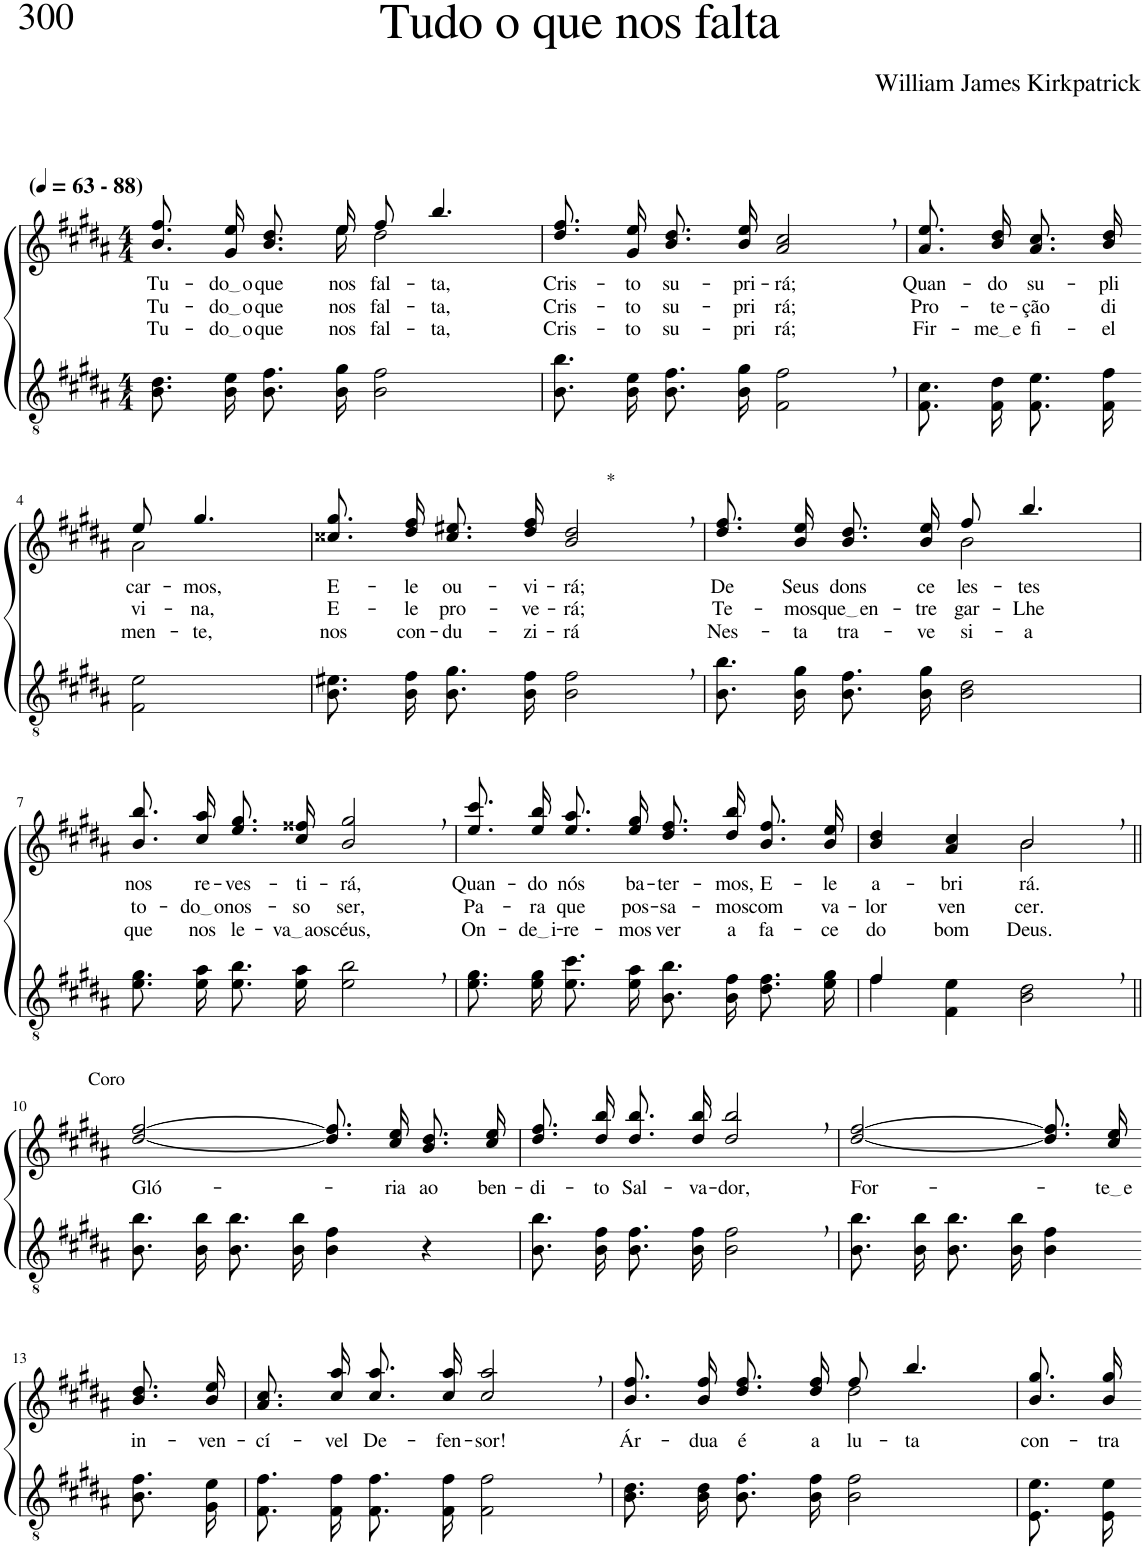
**kern	**kern	**text	**text	**text
*part2	*part1	*part1	*part1	*part1
*staff2	*staff1	*staff1	*staff1	*staff1
*I"Parte III e IV	*I"Parte I e II	*	*	*
*clefGv2	*clefG2	*	*	*
*Trd5c9	*Trd5c9	*	*	*
*k[f#c#g#d#a#]	*k[f#c#g#d#a#]	*	*	*
*M4/4	*M4/4	*	*	*
*MM63	*MM63	*	*	*
=1	=1	=1	=1	=1
*	*^	*	*	*
!	!LO:TX:a:B:t=(	!	!	!	!
!	!LO:TX:a:B:t=- 88)	!	!	!	!
!	!	!	!LO:LY:b	!LO:LY:b	!LO:LY:b
8.B\ 8.d#\L	4..ryy	8.b\ 8.ff#\L	Tu-	Tu-	Tu-
!	!	!	!LO:LY:b	!LO:LY:b	!LO:LY:b
16B\ 16e\Jk	.	16g#\ 16ee\Jk	do o	do o	do o
!	!	!	!LO:LY:b	!LO:LY:b	!LO:LY:b
8.B\ 8.f#\L	.	8.b\ 8.dd#\L	que	que	que
!	!	!	!LO:LY:b	!LO:LY:b	!LO:LY:b
16B\ 16g#\Jk	16ee\	16ee\Jk	nos	nos	nos
!	!	!	!LO:LY:b	!LO:LY:b	!LO:LY:b
2B\ 2f#\	2dd#\	8ff#/	fal-	fal-	fal-
!	!	!	!LO:LY:b	!LO:LY:b	!LO:LY:b
.	.	4.bb/	-ta,	-ta,	-ta,
=2	=2	=2	=2	=2	=2
!	!	!	!LO:LY:b	!LO:LY:b	!LO:LY:b
*	*v	*v	*	*	*
8.B\ 8.b\L	8.dd#\ 8.ff#\L	Cris-	Cris-	Cris-
!	!	!LO:LY:b	!LO:LY:b	!LO:LY:b
16B\ 16e\Jk	16g#\ 16ee\Jk	-to	-to	-to
!	!	!LO:LY:b	!LO:LY:b	!LO:LY:b
8.B\ 8.f#\L	8.b\ 8.dd#\L	su-	su-	su-
!	!	!LO:LY:b	!LO:LY:b	!LO:LY:b
16B\ 16g#\Jk	16b\ 16ee\Jk	-pri-	-pri	-pri
!	!	!LO:LY:b	!LO:LY:b	!LO:LY:b
2F#\, 2f#\,	2a#/, 2cc#/,	-rá;	rá;	rá;
=3	=3	=3	=3	=3
!	!	!LO:LY:b	!LO:LY:b	!LO:LY:b
8.F#/ 8.c#/L	8.a#\ 8.ee\L	Quan-	Pro-	Fir-
!	!	!LO:LY:b	!LO:LY:b	!LO:LY:b
16F#/ 16d#/Jk	16b\ 16dd#\Jk	-do	-te-	me e
!	!	!LO:LY:b	!LO:LY:b	!LO:LY:b
8.F#\ 8.e\L	8.a#\ 8.cc#\L	su-	-ção	fi-
!	!	!LO:LY:b	!LO:LY:b	!LO:LY:b
16F#\ 16f#\Jk	16b\ 16dd#\Jk	-pli-	di-	-el-
!!LO:LB:g=z
=4-	=4-	=4-	=4-	=4-
*	*^	*	*	*
!	!	!	!LO:LY:b	!LO:LY:b	!LO:LY:b
2F#\ 2e\	8ee/	2a#\	-car-	-vi-	-men-
!	!	!	!LO:LY:b	!LO:LY:b	!LO:LY:b
.	4.gg#/	.	-mos,	-na,	-te,
*	*v	*v	*	*	*
=5	=5	=5	=5	=5
!	!	!LO:LY:b	!LO:LY:b	!LO:LY:b
8.B\ 8.e#X\L	8.cc##X\ 8.gg#\L	E-	E-	nos
!	!	!LO:LY:b	!LO:LY:b	!LO:LY:b
16B\ 16f#\Jk	16dd#\ 16ff#\Jk	-le	-le	con-
!	!	!LO:LY:b	!LO:LY:b	!LO:LY:b
8.B\ 8.g#\L	8.cc##\ 8.ee#X\L	ou-	pro-	-du-
!	!	!LO:LY:b	!LO:LY:b	!LO:LY:b
16B\ 16f#\Jk	16dd#\ 16ff#\Jk	-vi-	-ve-	-zi-
!	!LO:TX:a:t=*	!	!	!
!	!	!LO:LY:b	!LO:LY:b	!LO:LY:b
2B\, 2f#\,	2b/, 2dd#/,	-rá;	-rá;	-rá
=6	=6	=6	=6	=6
!	!	!LO:LY:b	!LO:LY:b	!LO:LY:b
*	*^	*	*	*
8.B\ 8.b\L	8.dd#\ 8.ff#\L	2ryy	De	Te-	Nes-
!	!	!	!LO:LY:b	!LO:LY:b	!LO:LY:b
16B\ 16g#\Jk	16b\ 16ee\Jk	.	Seus	-mos	-ta
!	!	!	!LO:LY:b	!LO:LY:b	!LO:LY:b
8.B\ 8.f#\L	8.b\ 8.dd#\L	.	dons	que en	tra-
!	!	!	!LO:LY:b	!LO:LY:b	!LO:LY:b
16B\ 16g#\Jk	16b\ 16ee\Jk	.	ce-	-tre-	-ve-
!	!	!	!LO:LY:b	!LO:LY:b	!LO:LY:b
2B\ 2d#\	8ff#/	2b\	-les-	-gar-	-si-
!	!	!	!LO:LY:b	!LO:LY:b	!LO:LY:b
.	4.bb/	.	-tes	-Lhe	-a
*	*v	*v	*	*	*
!!LO:LB:g=z
=7	=7	=7	=7	=7
!	!	!LO:LY:b	!LO:LY:b	!LO:LY:b
8.e\ 8.g#\L	8.b\ 8.bb\L	nos	to-	que
!	!	!LO:LY:b	!LO:LY:b	!LO:LY:b
16e\ 16a#\Jk	16cc#\ 16aa#\Jk	re-	do o	nos
!	!	!LO:LY:b	!LO:LY:b	!LO:LY:b
8.e\ 8.b\L	8.ee\ 8.gg#\L	-ves-	nos-	le-
!	!	!LO:LY:b	!LO:LY:b	!LO:LY:b
16e\ 16a#\Jk	16cc#\ 16ff##X\Jk	-ti-	-so	va aos
!	!	!LO:LY:b	!LO:LY:b	!LO:LY:b
2e\, 2b\,	2b/, 2gg#/,	-rá,	ser,	céus,
=8	=8	=8	=8	=8
!	!	!LO:LY:b	!LO:LY:b	!LO:LY:b
8.e\ 8.g#\L	8.ee\ 8.ccc#\L	Quan-	Pa-	On-
!	!	!LO:LY:b	!LO:LY:b	!LO:LY:b
16e\ 16g#\Jk	16ee\ 16bb\Jk	-do	-ra	de i
!	!	!LO:LY:b	!LO:LY:b	!LO:LY:b
8.e\ 8.cc#\L	8.ee\ 8.aa#\L	nós	que	-re-
!	!	!LO:LY:b	!LO:LY:b	!LO:LY:b
16e\ 16a#\Jk	16ee\ 16gg#\Jk	ba-	pos-	-mos
!	!	!LO:LY:b	!LO:LY:b	!LO:LY:b
8.B\ 8.b\L	8.dd#\ 8.ff#\L	-ter-	-sa-	ver
!	!	!LO:LY:b	!LO:LY:b	!LO:LY:b
16B\ 16f#\Jk	16dd#\ 16bb\Jk	-mos,	-mos	a
!	!	!LO:LY:b	!LO:LY:b	!LO:LY:b
8.d#\ 8.f#\L	8.b\ 8.ff#\L	E-	com	fa-
!	!	!LO:LY:b	!LO:LY:b	!LO:LY:b
16e\ 16g#\Jk	16b\ 16ee\Jk	-le	va-	-ce
=9	=9	=9	=9	=9
*^	*	*	*	*
!	!	!	!LO:LY:b	!LO:LY:b	!LO:LY:b
*	*	*^	*	*	*
4f#/	4f#\	4b/ 4dd#/	2ryy	a-	-lor	do
!	!	!	!	!LO:LY:b	!LO:LY:b	!LO:LY:b
2.ryy	4F#\ 4e\	4a#/ 4cc#/	.	-bri-	ven-	bom
!	!	!	!	!LO:LY:b	!LO:LY:b	!LO:LY:b
.	2B\ 2d#\	2b,/	2b\	-rá.	-cer.	Deus.
!!LO:LB:g=z
=10||	=10||	=10||	=10||	=10||	=10||	=10||
!	!	!LO:TX:a:t=Coro	!	!	!	!
!	!	!	!	!LO:LY:b	!	!
*v	*v	*	*	*	*	*
*	*v	*v	*	*	*
8.B\ 8.b\L	[2dd#/ [2ff#/	Gló-	.	.
16B\ 16b\Jk	.	.	.	.
8.B\ 8.b\L	.	.	.	.
16B\ 16b\Jk	.	.	.	.
4B\ 4f#\	8.dd#]\ 8.ff#]\L	.	.	.
!	!	!LO:LY:b	!	!
.	16cc#\ 16ee\Jk	-ria	.	.
!	!	!LO:LY:b	!	!
4r	8.b\ 8.dd#\L	ao	.	.
!	!	!LO:LY:b	!	!
.	16cc#\ 16ee\Jk	ben-	.	.
=11	=11	=11	=11	=11
!	!	!LO:LY:b	!	!
8.B\ 8.b\L	8.dd#\ 8.ff#\L	-di-	.	.
!	!	!LO:LY:b	!	!
16B\ 16f#\Jk	16dd#\ 16bb\Jk	-to	.	.
!	!	!LO:LY:b	!	!
8.B\ 8.f#\L	8.dd#\ 8.bb\L	Sal-	.	.
!	!	!LO:LY:b	!	!
16B\ 16f#\Jk	16dd#\ 16bb\Jk	-va-	.	.
!	!	!LO:LY:b	!	!
2B\, 2f#\,	2dd#/, 2bb/,	-dor,	.	.
=12	=12	=12	=12	=12
!	!	!LO:LY:b	!	!
8.B\ 8.b\L	[2dd#/ [2ff#/	For-	.	.
16B\ 16b\Jk	.	.	.	.
8.B\ 8.b\L	.	.	.	.
16B\ 16b\Jk	.	.	.	.
4B\ 4f#\	8.dd#]\ 8.ff#]\L	.	.	.
!	!	!LO:LY:b	!	!
.	16cc#\ 16ee\Jk	te e	.	.
!!LO:LB:g=z
=13-	=13-	=13-	=13-	=13-
!	!	!LO:LY:b	!	!
8.B\ 8.f#\L	8.b\ 8.dd#\L	in-	.	.
!	!	!LO:LY:b	!	!
16G#\ 16e\Jk	16b\ 16ee\Jk	-ven-	.	.
=14	=14	=14	=14	=14
!	!	!LO:LY:b	!	!
8.F#\ 8.f#\L	8.a#\ 8.cc#\L	-cí-	.	.
!	!	!LO:LY:b	!	!
16F#\ 16f#\Jk	16cc#\ 16aa#\Jk	-vel	.	.
!	!	!LO:LY:b	!	!
8.F#\ 8.f#\L	8.cc#\ 8.aa#\L	De-	.	.
!	!	!LO:LY:b	!	!
16F#\ 16f#\Jk	16cc#\ 16aa#\Jk	-fen-	.	.
!	!	!LO:LY:b	!	!
2F#\, 2f#\,	2cc#/, 2aa#/,	-sor!	.	.
=15	=15	=15	=15	=15
!	!	!LO:LY:b	!	!
*	*^	*	*	*
8.B\ 8.d#\L	8.b\ 8.ff#\L	2ryy	Ár-	.	.
!	!	!	!LO:LY:b	!	!
16B\ 16d#\Jk	16b\ 16ff#\Jk	.	-dua	.	.
!	!	!	!LO:LY:b	!	!
8.B\ 8.f#\L	8.dd#\ 8.ff#\L	.	é	.	.
!	!	!	!LO:LY:b	!	!
16B\ 16f#\Jk	16dd#\ 16ff#\Jk	.	a	.	.
!	!	!	!LO:LY:b	!	!
2B\ 2f#\	8ff#/	2dd#\	lu-	.	.
!	!	!	!LO:LY:b	!	!
.	4.bb/	.	-ta	.	.
*	*v	*v	*	*	*
=16	=16	=16	=16	=16
!	!	!LO:LY:b	!	!
8.E/ 8.e/L	8.b\ 8.gg#\L	con-	.	.
!	!	!LO:LY:b	!	!
16E/ 16e/Jk	16b\ 16gg#\Jk	-tra	.	.
=-	=-	=-	=-	=-
*-	*-	*-	*-	*-
